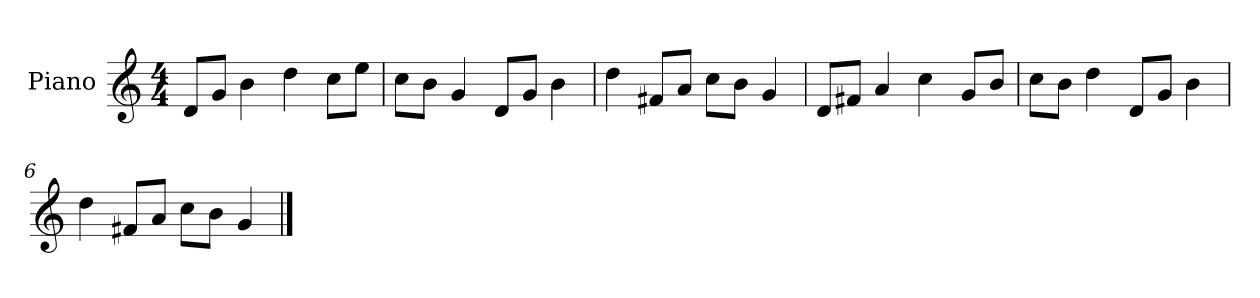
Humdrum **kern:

**kern
*part1
*staff1
*I"Piano
*I'P-no
*clefG2
*k[]
*M4/4
*MM90
=1
8d/L
8g/J
4b\
4dd\
8cc\L
8ee\J
=2
8cc\L
8b\J
4g/
8d/L
8g/J
4b\
=3
4dd\
8f#X/L
8a/J
8cc\L
8b\J
4g/
=4
8d/L
8f#X/J
4a/
4cc\
8g/L
8b/J
=5
8cc\L
8b\J
4dd\
8d/L
8g/J
4b\
=6
4dd\
8f#X/L
8a/J
8cc\L
8b\J
4g/
==
*-
